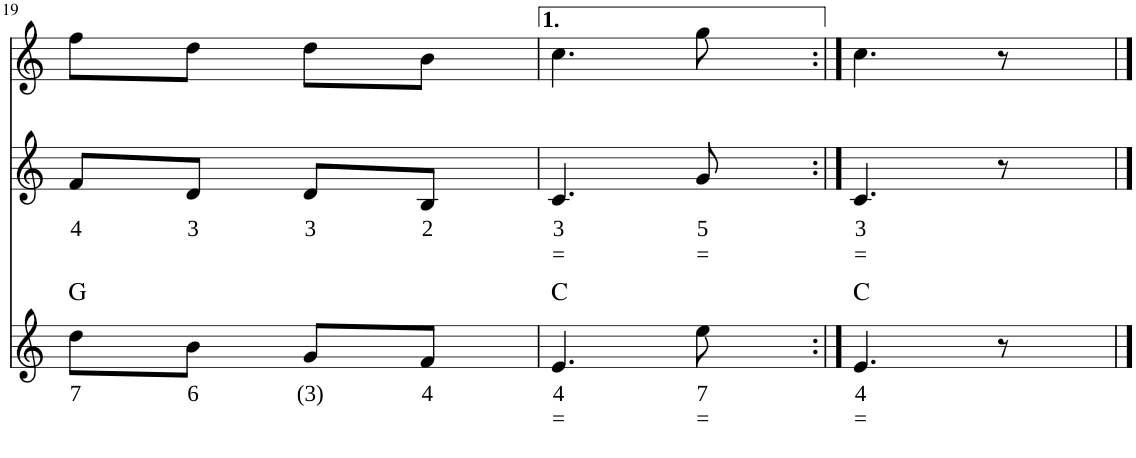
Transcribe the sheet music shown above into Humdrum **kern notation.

**kern	**text	**text	**harte	**kern	**text	**text	**kern
*part3	*part3	*part3	*part3	*part2	*part2	*part2	*part1
*staff3	*staff3	*staff3	*	*staff2	*staff2	*staff2	*staff1
*I"Voice	*	*	*	*I"Voice	*	*	*I"Voice
!!LO:PB:g=z
*clefG2	*	*	*	*clefG2	*	*	*clefG2
*k[]	*	*	*	*k[]	*	*	*k[]
*M2/4	*	*	*	*M2/4	*	*	*M2/4
=19	=19	=19	=19	=19	=19	=19	=19
!	!LO:LY:b	!	!	!	!LO:LY:b	!	!
8dd\L	7	.	G:maj	8f/L	4	.	8ff\L
!	!LO:LY:b	!	!	!	!LO:LY:b	!	!
8b\J	6	.	.	8d/J	3	.	8dd\J
!	!LO:LY:b	!	!	!	!LO:LY:b	!	!
8g/L	(3)	.	.	8d/L	3	.	8dd\L
!	!LO:LY:b	!	!	!	!LO:LY:b	!	!
8f/J	4	.	.	8B/J	2	.	8b\J
=20	=20	=20	=20	=20	=20	=20	=20
!	!LO:LY:b	!LO:LY:b	!	!	!LO:LY:b	!LO:LY:b	!
4.e/	4	=	C:maj	4.c/	3	=	4.cc\
!	!LO:LY:b	!LO:LY:b	!	!	!LO:LY:b	!LO:LY:b	!
8ee\	7	=	.	8g/	5	=	8gg\
=21:|!	=21:|!	=21:|!	=21:|!	=21:|!	=21:|!	=21:|!	=21:|!
!	!LO:LY:b	!LO:LY:b	!	!	!LO:LY:b	!LO:LY:b	!
4.e/	4	=	C:maj	4.c/	3	=	4.cc\
8r	.	.	.	8r	.	.	8r
==	==	==	==	==	==	==	==
*-	*-	*-	*-	*-	*-	*-	*-
